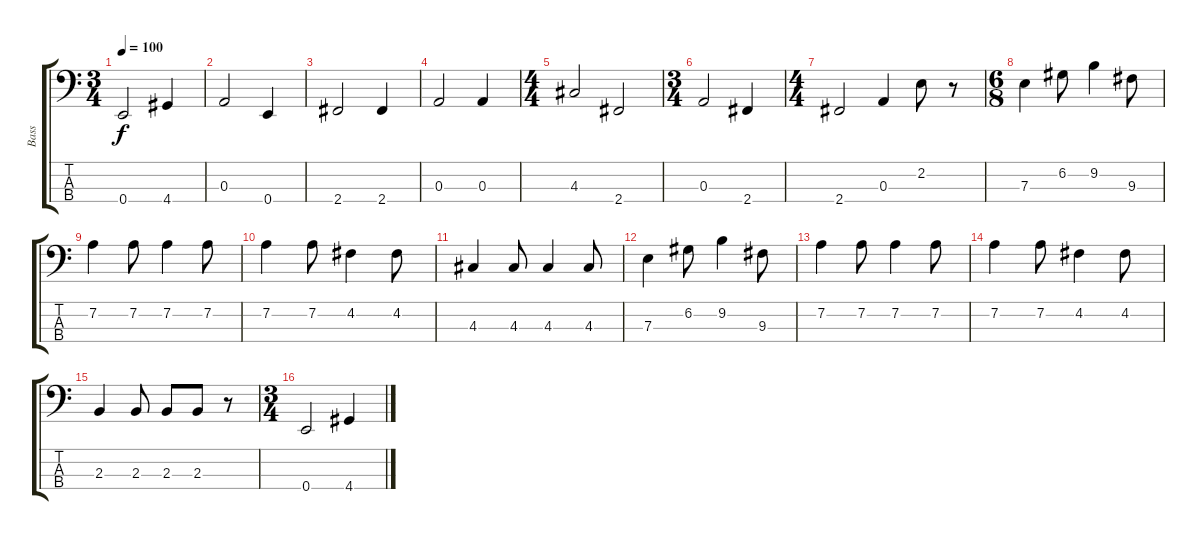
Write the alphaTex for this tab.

\track ("Bass" "Bass") {instrument electricbassfinger}
\staff {score tabs}
\tuning (G2 D2 A1 E1) {hide}
\ts (3 4)
\tempo 100
\clef f4
\ks c
0.4.2{dy f} 4.4.4 |
0.3.2 0.4.4 |
2.4.2 2.4.4 |
0.3.2 0.3.4 |
\ts (4 4)
4.3.2 2.4.2 |
\ts (3 4)
0.3.2 2.4.4 |
\ts (4 4)
2.4.2 0.3.4 2.2.8 r.8 |
\ts (6 8)
7.3.4 6.2.8 9.2.4 9.3.8 |
7.2.4 7.2.8 7.2.4 7.2.8 |
7.2.4 7.2.8 4.2.4 4.2.8 |
4.3.4 4.3.8 4.3.4 4.3.8 |
7.3.4 6.2.8 9.2.4 9.3.8 |
7.2.4 7.2.8 7.2.4 7.2.8 |
7.2.4 7.2.8 4.2.4 4.2.8 |
2.3.4 2.3.8 2.3.8 2.3.8 r.8 |
\ts (3 4)
0.4.2 4.4.4
